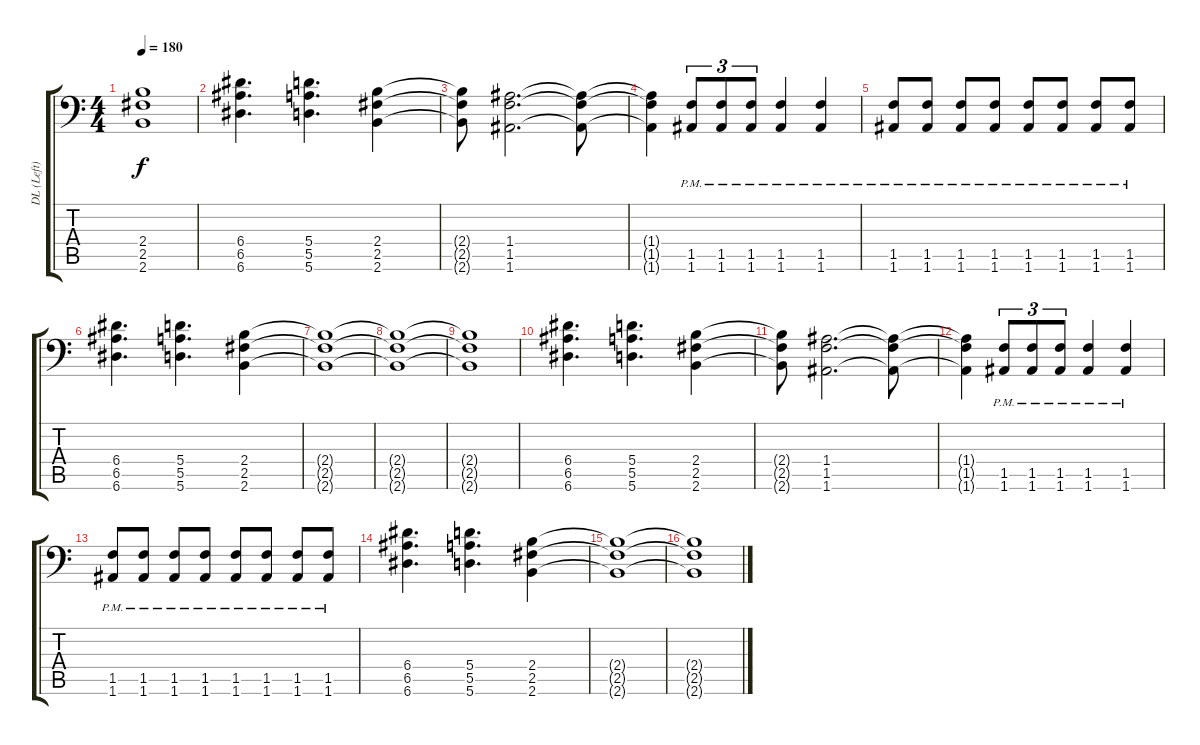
\track ("DL (Left)" "DL (Left)") {instrument distortionguitar}
\staff {score tabs}
\tuning (B3 Gb3 D3 A2 E2 A1) {hide}
\ts (4 4)
\tempo 180
\clef f4
\ks c
(2.4{t} 2.5{t} 2.6{t}).1{dy f} |
(6.4 6.5 6.6).4{d} (5.4 5.5 5.6).4{d} (2.4 2.5 2.6).4 |
(2.4{t} 2.5{t} 2.6{t}).8 (1.4 1.5 1.6).2{d} (1.4{t} 1.5{t} 1.6{t}).8 |
(1.4{t} 1.5{t} 1.6{t}).4 (1.5{pm} 1.6{pm}).8{tu (3 2)} (1.5{pm} 1.6{pm}).8{tu (3 2)} (1.5{pm} 1.6{pm}).8{tu (3 2)} (1.5{pm} 1.6{pm}).4 (1.5{pm} 1.6{pm}).4 |
(1.5{pm} 1.6{pm}).8 (1.5{pm} 1.6{pm}).8 (1.5{pm} 1.6{pm}).8 (1.5{pm} 1.6{pm}).8 (1.5{pm} 1.6{pm}).8 (1.5{pm} 1.6{pm}).8 (1.5{pm} 1.6{pm}).8 (1.5{pm} 1.6{pm}).8 |
(6.4 6.5 6.6).4{d} (5.4 5.5 5.6).4{d} (2.4 2.5 2.6).4 |
(2.4{t} 2.5{t} 2.6{t}).1 |
(2.4{t} 2.5{t} 2.6{t}).1 |
(2.4{t} 2.5{t} 2.6{t}).1 |
(6.4 6.5 6.6).4{d} (5.4 5.5 5.6).4{d} (2.4 2.5 2.6).4 |
(2.4{t} 2.5{t} 2.6{t}).8 (1.4 1.5 1.6).2{d} (1.4{t} 1.5{t} 1.6{t}).8 |
(1.4{t} 1.5{t} 1.6{t}).4 (1.5{pm} 1.6{pm}).8{tu (3 2)} (1.5{pm} 1.6{pm}).8{tu (3 2)} (1.5{pm} 1.6{pm}).8{tu (3 2)} (1.5{pm} 1.6{pm}).4 (1.5{pm} 1.6{pm}).4 |
(1.5{pm} 1.6{pm}).8 (1.5{pm} 1.6{pm}).8 (1.5{pm} 1.6{pm}).8 (1.5{pm} 1.6{pm}).8 (1.5{pm} 1.6{pm}).8 (1.5{pm} 1.6{pm}).8 (1.5{pm} 1.6{pm}).8 (1.5{pm} 1.6{pm}).8 |
(6.4 6.5 6.6).4{d} (5.4 5.5 5.6).4{d} (2.4 2.5 2.6).4 |
(2.4{t} 2.5{t} 2.6{t}).1 |
(2.4{t} 2.5{t} 2.6{t}).1
